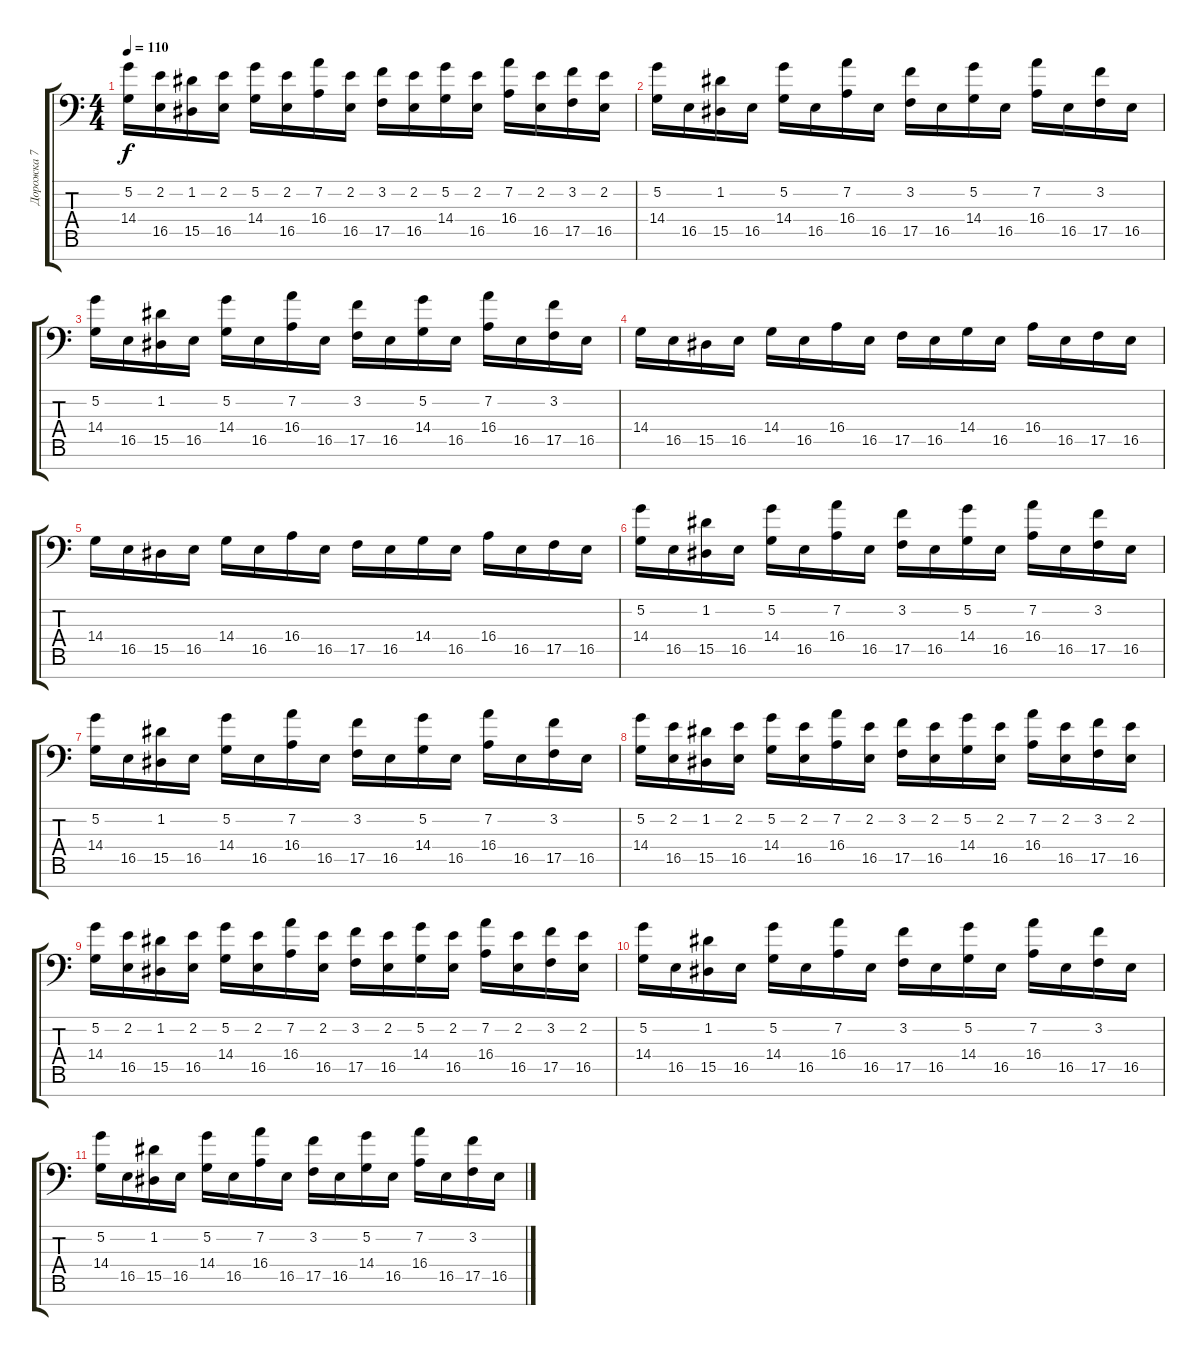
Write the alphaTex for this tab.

\track ("Дорожка 7" "Дорожка 7") {instrument lead8bassandlead}
\staff {score tabs}
\tuning (C5 D4 A3 F2 C2 G1 C1) {hide}
\ts (4 4)
\tempo 110
\clef f4
\ks c
(5.2 14.4).16{dy f} (2.2 16.5).16 (1.2 15.5).16 (2.2 16.5).16 (5.2 14.4).16 (2.2 16.5).16 (7.2 16.4).16 (2.2 16.5).16 (3.2 17.5).16 (2.2 16.5).16 (5.2 14.4).16 (2.2 16.5).16 (7.2 16.4).16 (2.2 16.5).16 (3.2 17.5).16 (2.2 16.5).16 |
(5.2 14.4).16 16.5.16 (1.2 15.5).16 16.5.16 (5.2 14.4).16 16.5.16 (7.2 16.4).16 16.5.16 (3.2 17.5).16 16.5.16 (5.2 14.4).16 16.5.16 (7.2 16.4).16 16.5.16 (3.2 17.5).16 16.5.16 |
(5.2 14.4).16 16.5.16 (1.2 15.5).16 16.5.16 (5.2 14.4).16 16.5.16 (7.2 16.4).16 16.5.16 (3.2 17.5).16 16.5.16 (5.2 14.4).16 16.5.16 (7.2 16.4).16 16.5.16 (3.2 17.5).16 16.5.16 |
14.4.16 16.5.16 15.5.16 16.5.16 14.4.16 16.5.16 16.4.16 16.5.16 17.5.16 16.5.16 14.4.16 16.5.16 16.4.16 16.5.16 17.5.16 16.5.16 |
14.4.16 16.5.16 15.5.16 16.5.16 14.4.16 16.5.16 16.4.16 16.5.16 17.5.16 16.5.16 14.4.16 16.5.16 16.4.16 16.5.16 17.5.16 16.5.16 |
(5.2 14.4).16 16.5.16 (1.2 15.5).16 16.5.16 (5.2 14.4).16 16.5.16 (7.2 16.4).16 16.5.16 (3.2 17.5).16 16.5.16 (5.2 14.4).16 16.5.16 (7.2 16.4).16 16.5.16 (3.2 17.5).16 16.5.16 |
(5.2 14.4).16 16.5.16 (1.2 15.5).16 16.5.16 (5.2 14.4).16 16.5.16 (7.2 16.4).16 16.5.16 (3.2 17.5).16 16.5.16 (5.2 14.4).16 16.5.16 (7.2 16.4).16 16.5.16 (3.2 17.5).16 16.5.16 |
(5.2 14.4).16 (2.2 16.5).16 (1.2 15.5).16 (2.2 16.5).16 (5.2 14.4).16 (2.2 16.5).16 (7.2 16.4).16 (2.2 16.5).16 (3.2 17.5).16 (2.2 16.5).16 (5.2 14.4).16 (2.2 16.5).16 (7.2 16.4).16 (2.2 16.5).16 (3.2 17.5).16 (2.2 16.5).16 |
(5.2 14.4).16 (2.2 16.5).16 (1.2 15.5).16 (2.2 16.5).16 (5.2 14.4).16 (2.2 16.5).16 (7.2 16.4).16 (2.2 16.5).16 (3.2 17.5).16 (2.2 16.5).16 (5.2 14.4).16 (2.2 16.5).16 (7.2 16.4).16 (2.2 16.5).16 (3.2 17.5).16 (2.2 16.5).16 |
(5.2 14.4).16 16.5.16 (1.2 15.5).16 16.5.16 (5.2 14.4).16 16.5.16 (7.2 16.4).16 16.5.16 (3.2 17.5).16 16.5.16 (5.2 14.4).16 16.5.16 (7.2 16.4).16 16.5.16 (3.2 17.5).16 16.5.16 |
(5.2 14.4).16 16.5.16 (1.2 15.5).16 16.5.16 (5.2 14.4).16 16.5.16 (7.2 16.4).16 16.5.16 (3.2 17.5).16 16.5.16 (5.2 14.4).16 16.5.16 (7.2 16.4).16 16.5.16 (3.2 17.5).16 16.5.16
